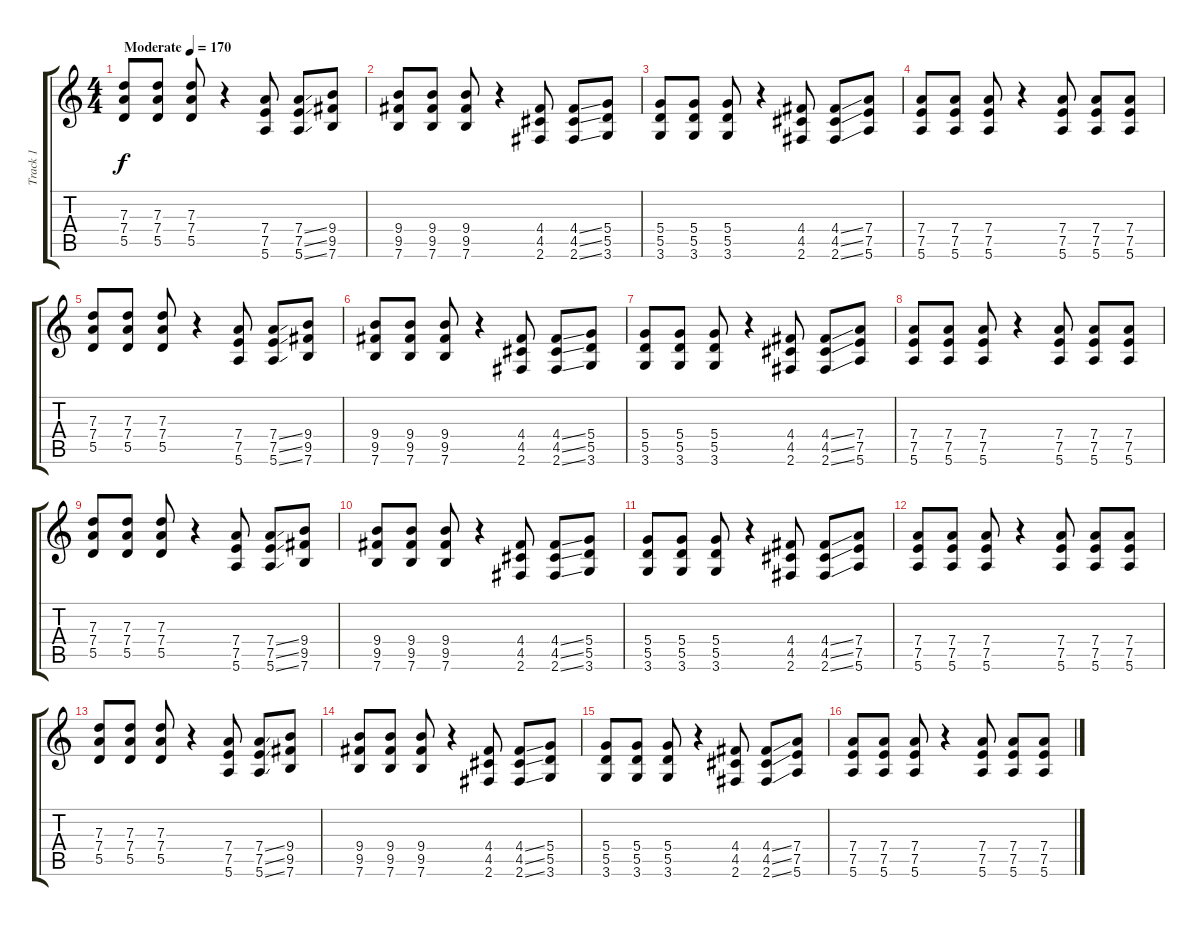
\track ("Track 1" "Track 1") {instrument overdrivenguitar}
\staff {score tabs}
\tuning (E4 B3 G3 D3 A2 E2) {hide}
\ts (4 4)
\tempo (170 "Moderate")
\clef g2
\ks c
(7.3 7.4 5.5).8{dy f instrument overdrivenguitar} (7.3 7.4 5.5).8 (7.3 7.4 5.5).8 r.4 (7.4 7.5 5.6).8 (7.4{ss} 7.5{ss} 5.6{ss}).8 (9.4 9.5 7.6).8 |
(9.4 9.5 7.6).8 (9.4 9.5 7.6).8 (9.4 9.5 7.6).8 r.4 (4.4 4.5 2.6).8 (4.4{ss} 4.5{ss} 2.6{ss}).8 (5.4 5.5 3.6).8 |
(5.4 5.5 3.6).8 (5.4 5.5 3.6).8 (5.4 5.5 3.6).8 r.4 (4.4 4.5 2.6).8 (4.4{ss} 4.5{ss} 2.6{ss}).8 (7.4 7.5 5.6).8 |
(7.4 7.5 5.6).8 (7.4 7.5 5.6).8 (7.4 7.5 5.6).8 r.4 (7.4 7.5 5.6).8 (7.4 7.5 5.6).8 (7.4 7.5 5.6).8 |
(7.3 7.4 5.5).8 (7.3 7.4 5.5).8 (7.3 7.4 5.5).8 r.4 (7.4 7.5 5.6).8 (7.4{ss} 7.5{ss} 5.6{ss}).8 (9.4 9.5 7.6).8 |
(9.4 9.5 7.6).8 (9.4 9.5 7.6).8 (9.4 9.5 7.6).8 r.4 (4.4 4.5 2.6).8 (4.4{ss} 4.5{ss} 2.6{ss}).8 (5.4 5.5 3.6).8 |
(5.4 5.5 3.6).8 (5.4 5.5 3.6).8 (5.4 5.5 3.6).8 r.4 (4.4 4.5 2.6).8 (4.4{ss} 4.5{ss} 2.6{ss}).8 (7.4 7.5 5.6).8 |
(7.4 7.5 5.6).8 (7.4 7.5 5.6).8 (7.4 7.5 5.6).8 r.4 (7.4 7.5 5.6).8 (7.4 7.5 5.6).8 (7.4 7.5 5.6).8 |
(7.3 7.4 5.5).8 (7.3 7.4 5.5).8 (7.3 7.4 5.5).8 r.4 (7.4 7.5 5.6).8 (7.4{ss} 7.5{ss} 5.6{ss}).8 (9.4 9.5 7.6).8 |
(9.4 9.5 7.6).8 (9.4 9.5 7.6).8 (9.4 9.5 7.6).8 r.4 (4.4 4.5 2.6).8 (4.4{ss} 4.5{ss} 2.6{ss}).8 (5.4 5.5 3.6).8 |
(5.4 5.5 3.6).8 (5.4 5.5 3.6).8 (5.4 5.5 3.6).8 r.4 (4.4 4.5 2.6).8 (4.4{ss} 4.5{ss} 2.6{ss}).8 (7.4 7.5 5.6).8 |
(7.4 7.5 5.6).8 (7.4 7.5 5.6).8 (7.4 7.5 5.6).8 r.4 (7.4 7.5 5.6).8 (7.4 7.5 5.6).8 (7.4 7.5 5.6).8 |
(7.3 7.4 5.5).8 (7.3 7.4 5.5).8 (7.3 7.4 5.5).8 r.4 (7.4 7.5 5.6).8 (7.4{ss} 7.5{ss} 5.6{ss}).8 (9.4 9.5 7.6).8 |
(9.4 9.5 7.6).8 (9.4 9.5 7.6).8 (9.4 9.5 7.6).8 r.4 (4.4 4.5 2.6).8 (4.4{ss} 4.5{ss} 2.6{ss}).8 (5.4 5.5 3.6).8 |
(5.4 5.5 3.6).8 (5.4 5.5 3.6).8 (5.4 5.5 3.6).8 r.4 (4.4 4.5 2.6).8 (4.4{ss} 4.5{ss} 2.6{ss}).8 (7.4 7.5 5.6).8 |
(7.4 7.5 5.6).8 (7.4 7.5 5.6).8 (7.4 7.5 5.6).8 r.4 (7.4 7.5 5.6).8 (7.4 7.5 5.6).8 (7.4 7.5 5.6).8
